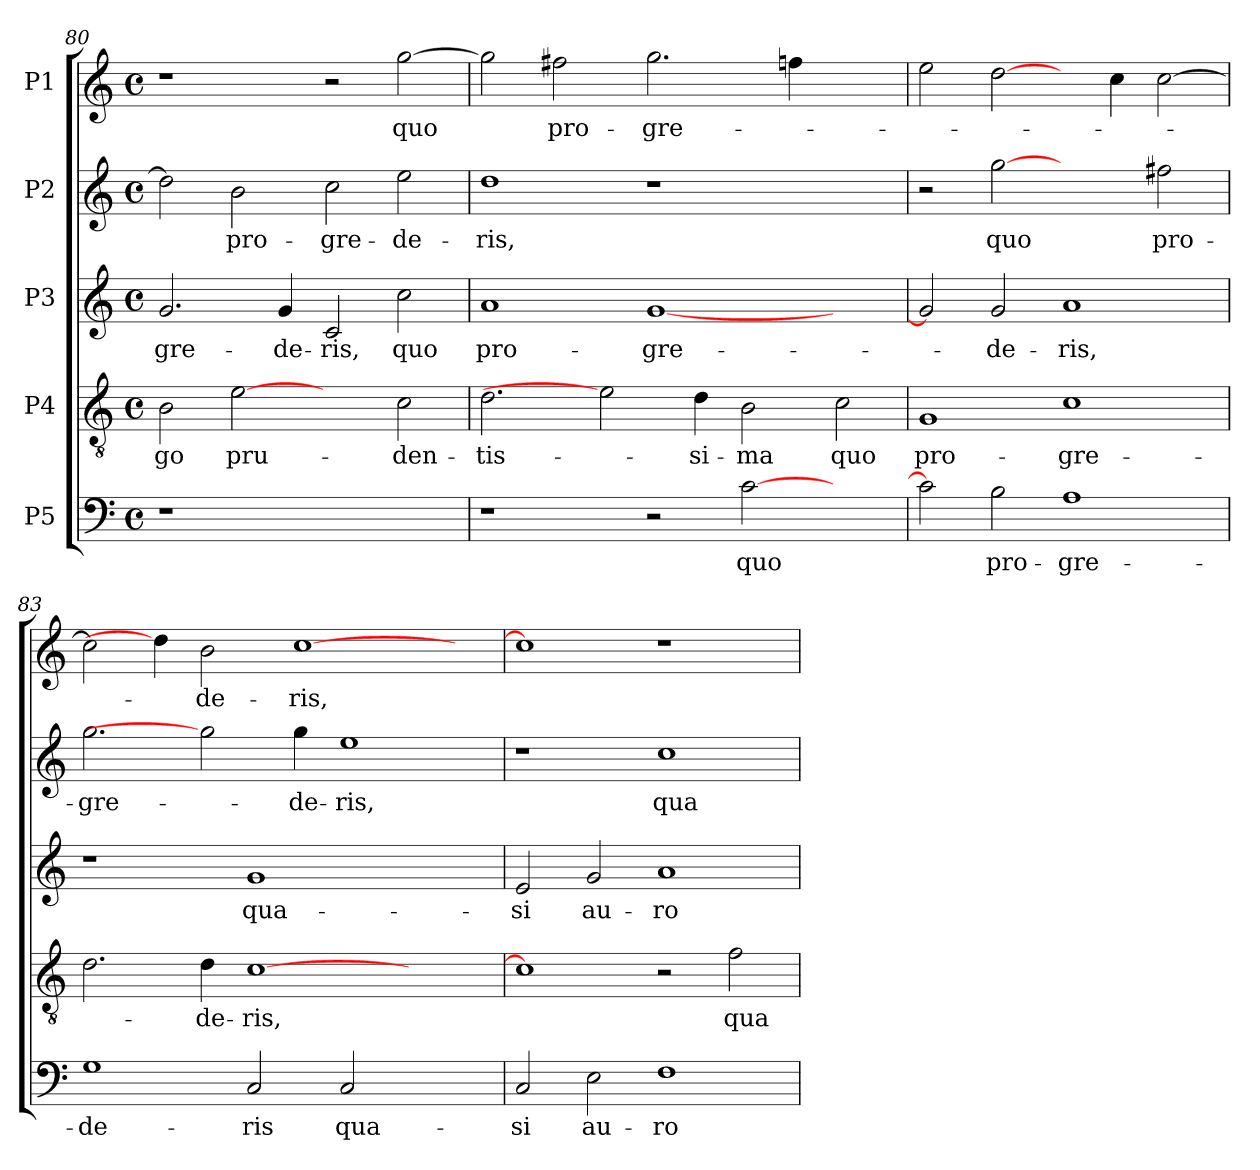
**kern	**text	**kern	**text	**kern	**text	**kern	**text	**kern	**text
*part5	*part5	*part4	*part4	*part3	*part3	*part2	*part2	*part1	*part1
*staff5	*staff5	*staff4	*staff4	*staff3	*staff3	*staff2	*staff2	*staff1	*staff1
*I"P5	*	*I"P4	*	*I"P3	*	*I"P2	*	*I"P1	*
*clefF4	*	*clefGv2	*	*clefG2	*	*clefG2	*	*clefG2	*
*	*	*ITrd7c12	*	*	*	*	*	*	*
*k[]	*	*k[]	*	*k[]	*	*k[]	*	*k[]	*
*C:	*	*C:	*	*C:	*	*C:	*	*C:	*
*M4/4	*	*M4/4	*	*M4/4	*	*M4/4	*	*M4/4	*
*met(c)	*	*met(c)	*	*met(c)	*	*met(c)	*	*met(c)	*
=80	=80	=80	=80	=80	=80	=80	=80	=80	=80
!LO:N:vis=1	!	!	!	!	!	!	!	!	!
!	!	!	!LO:LY:b:color=#000000	!	!	!	!	!	!
!	!	!	!	!	!LO:LY:b:color=#000000	!	!	!	!
1r	.	2BBi\	-go	2.gi/	-gre-	2ddi\]	.	1r	.
!	!	!	!LO:LY:b:color=#000000	!	!	!	!	!	!
!	!	!	!	!	!	!	!LO:LY:b:color=#000000	!	!
.	.	[2Ei	pru-	.	.	2bi\	pro-	.	.
!	!	!	!	!	!LO:LY:b:color=#000000	!	!	!	!
.	.	.	.	4gi/	-de-	.	.	.	.
!	!	!	!	!	!LO:LY:b:color=#000000	!	!	!	!
!	!	!	!	!	!	!	!LO:LY:b:color=#000000	!	!
1ryy	.	2ryy	.	2ci/	-ris,	2cci\	-gre-	2r	.
!	!	!	!LO:LY:b:color=#000000	!	!	!	!	!	!
!	!	!	!	!	!LO:LY:b:color=#000000	!	!	!	!
!	!	!	!	!	!	!	!LO:LY:b:color=#000000	!	!
!	!	!	!	!	!	!	!	!	!LO:LY:b:color=#000000
.	.	2Ci\	-den-	2cci\	quo	2eei\	-de-	[>2ggi\	quo
=81	=81	=81	=81	=81	=81	=81	=81	=81	=81
!	!	!	!LO:LY:b:color=#000000	!	!	!	!	!	!
!	!	!	!	!	!LO:LY:b:color=#000000	!	!	!	!
!	!	!	!	!	!	!	!LO:LY:b:color=#000000	!	!
1r	.	2.Di\	-tis-	1ai	pro-	1ddi	-ris,	2ggi\]	.
!	!	!	!	!	!	!	!	!	!LO:LY:b:color=#000000
.	.	.	.	.	.	.	.	2ff#Xi\	pro-
.	.	2Ei]	.	.	.	.	.	.	.
!	!	!	!	!	!LO:LY:b:color=#000000	!	!	!	!
!	!	!	!	!	!	!	!	!	!LO:LY:b:color=#000000
2r	.	.	.	[<1gi	-gre-	1r	.	2.ggi\	-gre-
!	!	!	!LO:LY:b:color=#000000	!	!	!	!	!	!
.	.	4Di\	-si-	.	.	.	.	.	.
!	!LO:LY:b:color=#000000	!	!	!	!	!	!	!	!
!	!	!	!LO:LY:b:color=#000000	!	!	!	!	!	!
[>2ci\	quo	2BBi\	-ma	.	.	.	.	.	.
.	.	.	.	.	.	.	.	4ffni\	.
!	!	!	!LO:LY:b:color=#000000	!	!	!	!	!	!
2ryy	.	2Ci\	quo	2ryy	.	2ryy	.	2ryy	.
!!LO:LB:g=z
=82	=82	=82	=82	=82	=82	=82	=82	=82	=82
!	!	!	!LO:LY:b:color=#000000	!	!	!	!	!	!
2ci\]	.	1GGi	pro-	2gi/]	.	2r	.	2eei\	.
!	!LO:LY:b:color=#000000	!	!	!	!	!	!	!	!
!	!	!	!	!	!LO:LY:b:color=#000000	!	!	!	!
!	!	!	!	!	!	!	!LO:LY:b:color=#000000	!	!
2Bi\	pro-	.	.	2gi/	-de-	[2ggi	quo	[2ddi\	.
!	!LO:LY:b:color=#000000	!	!	!	!	!	!	!	!
!	!	!	!LO:LY:b:color=#000000	!	!	!	!	!	!
!	!	!	!	!	!LO:LY:b:color=#000000	!	!	!	!
1Ai	-gre-	1Ci	-gre-	1ai	-ris,	2ryy	.	4ryy	.
.	.	.	.	.	.	.	.	4cci\	.
!	!	!	!	!	!	!	!LO:LY:b:color=#000000	!	!
.	.	.	.	.	.	2ff#Xi\	pro-	[>2cci\	.
=83	=83	=83	=83	=83	=83	=83	=83	=83	=83
!	!LO:LY:b:color=#000000	!	!	!	!	!	!	!	!
!	!	!	!	!	!	!	!LO:LY:b:color=#000000	!	!
1Gi	-de-	2.Di\	.	1r	.	2.ggi\	-gre-	2cci\]	.
.	.	.	.	.	.	.	.	4ddi\]	.
!	!	!	!LO:LY:b:color=#000000	!	!	!	!	!	!
!	!	!	!	!	!	!	!	!	!LO:LY:b:color=#000000
.	.	4Di\	-de-	.	.	2ggi]	.	2bi\	-de-
!	!LO:LY:b:color=#000000	!	!	!	!	!	!	!	!
!	!	!	!LO:LY:b:color=#000000	!	!	!	!	!	!
!	!	!	!	!	!LO:LY:b:color=#000000	!	!	!	!
2Ci/	-ris	[>1Ci	-ris,	1gi	qua-	.	.	.	.
!	!	!	!	!	!	!	!LO:LY:b:color=#000000	!	!
!	!	!	!	!	!	!	!	!	!LO:LY:b:color=#000000
.	.	.	.	.	.	4ggi\	-de-	[>1cci	-ris,
!	!LO:LY:b:color=#000000	!	!	!	!	!	!	!	!
!	!	!	!	!	!	!	!LO:LY:b:color=#000000	!	!
2Ci/	qua-	.	.	.	.	1eei	-ris,	.	.
2ryy	.	2ryy	.	2ryy	.	.	.	.	.
.	.	.	.	.	.	.	.	4ryy	.
=84	=84	=84	=84	=84	=84	=84	=84	=84	=84
!	!LO:LY:b:color=#000000	!	!	!	!	!	!	!	!
!	!	!	!	!	!LO:LY:b:color=#000000	!	!	!	!
2Ci/	-si	1Ci]	.	2ei/	-si	1r	.	1cci]	.
!	!LO:LY:b:color=#000000	!	!	!	!	!	!	!	!
!	!	!	!	!	!LO:LY:b:color=#000000	!	!	!	!
2Ei\	au-	.	.	2gi/	au-	.	.	.	.
!	!LO:LY:b:color=#000000	!	!	!	!	!	!	!	!
!	!	!	!	!	!LO:LY:b:color=#000000	!	!	!	!
!	!	!	!	!	!	!	!LO:LY:b:color=#000000	!	!
1Fi	-ro-	2r	.	1ai	-ro-	1cci	qua-	1r	.
!	!	!	!LO:LY:b:color=#000000	!	!	!	!	!	!
.	.	2Fi\	qua-	.	.	.	.	.	.
=	=	=	=	=	=	=	=	=	=
*-	*-	*-	*-	*-	*-	*-	*-	*-	*-
